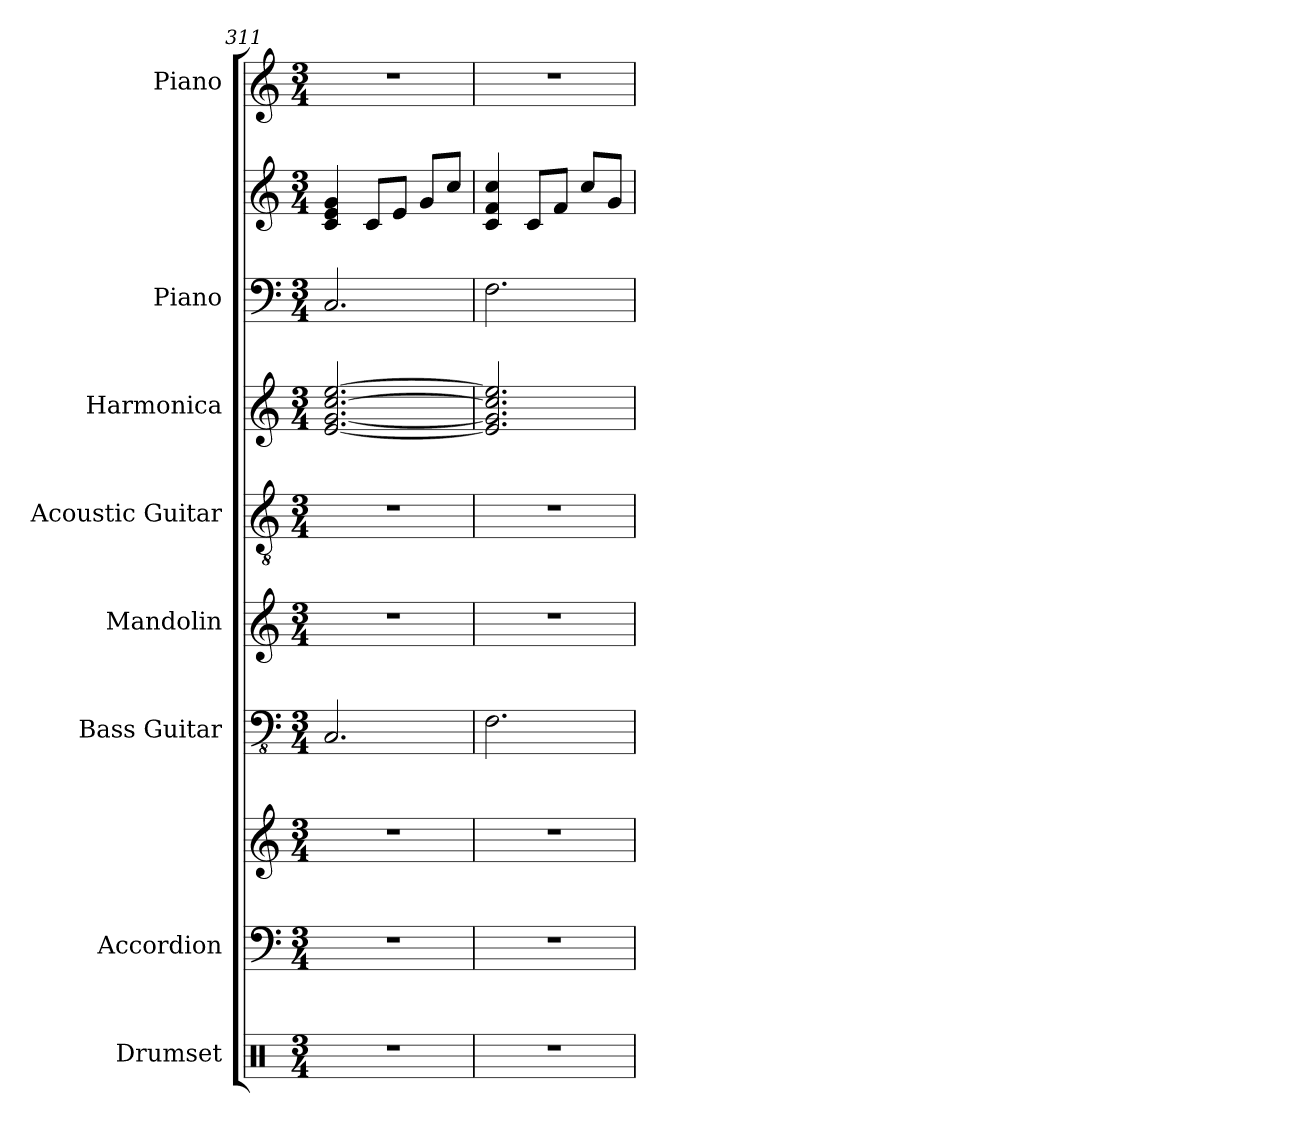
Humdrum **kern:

**kern	**kern	**kern	**kern	**kern	**kern	**kern	**kern	**kern	**kern
*part8	*part7	*part7	*part6	*part5	*part4	*part3	*part2	*part2	*part1
*staff10	*staff9	*staff8	*staff7	*staff6	*staff5	*staff4	*staff3	*staff2	*staff1
*I"Drumset	*I"Accordion	*	*I"Bass Guitar	*I"Mandolin	*I"Acoustic Guitar	*I"Harmonica	*I"Piano	*	*I"Piano
*I'Drs.	*I'Acc.	*	*I'B. Guit.	*I'Mdn.	*I'Guit.	*I'Harm.	*I'Pno.	*	*I'Pno.
*clefX	*clefF4	*clefG2	*clefFv4	*clefG2	*clefGv2	*clefG2	*clefF4	*clefG2	*clefG2
*k[]	*k[]	*k[]	*k[]	*k[]	*k[]	*k[]	*k[]	*k[]	*k[]
*M3/4	*M3/4	*M3/4	*M3/4	*M3/4	*M3/4	*M3/4	*M3/4	*M3/4	*M3/4
=311	=311	=311	=311	=311	=311	=311	=311	=311	=311
2.r	2.r	2.r	2.CC/	2.r	2.r	[2.e/ [2.g/ [2.cc/ [2.ee/	2.C/	4c/ 4e/ 4g/	2.r
.	.	.	.	.	.	.	.	8c/L	.
.	.	.	.	.	.	.	.	8e/J	.
.	.	.	.	.	.	.	.	8g/L	.
.	.	.	.	.	.	.	.	8cc/J	.
=312	=312	=312	=312	=312	=312	=312	=312	=312	=312
2.r	2.r	2.r	2.FF\	2.r	2.r	2.e/] 2.g/] 2.cc/] 2.ee/]	2.F\	4c/ 4f/ 4cc/	2.r
.	.	.	.	.	.	.	.	8c/L	.
.	.	.	.	.	.	.	.	8f/J	.
.	.	.	.	.	.	.	.	8cc/L	.
.	.	.	.	.	.	.	.	8g/J	.
=	=	=	=	=	=	=	=	=	=
*-	*-	*-	*-	*-	*-	*-	*-	*-	*-
